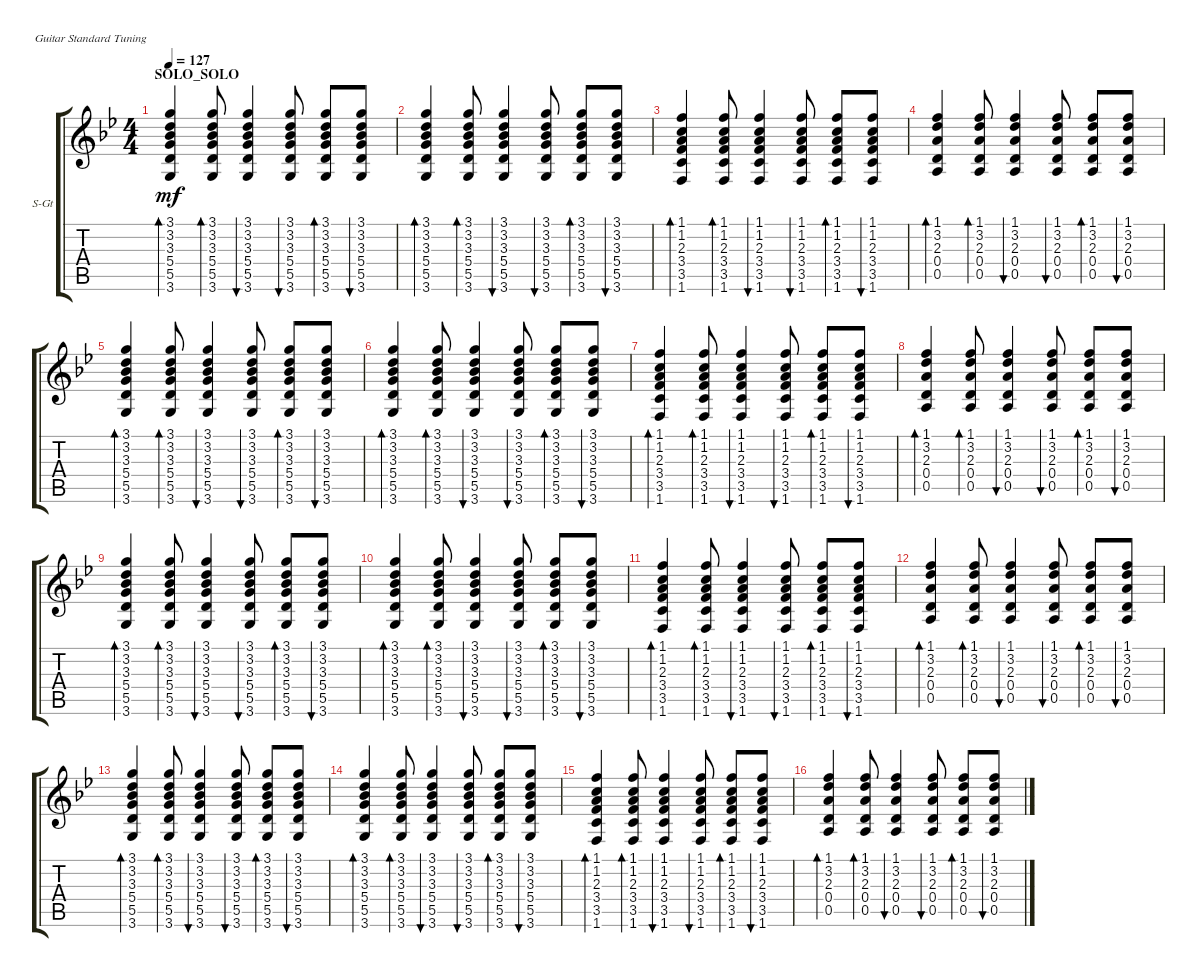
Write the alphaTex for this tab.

\defaultSystemsLayout 4
\bracketExtendMode groupsimilarinstruments
\firstSystemTrackNameOrientation horizontal
\otherSystemsTrackNameOrientation horizontal
\track ("Steel Guitar" "S-Gt") {instrument acousticguitarsteel}
\staff {score tabs}
\tuning (E4 B3 G3 D3 A2 E2)
\ts (4 4)
\section ("" "SOLO_SOLO")
\tempo 127
\clef g2
\ks gminor
(3.6 5.5 5.4 3.3 3.2 3.1).4{bd 30 dy mf} (3.6 5.5 5.4 3.3 3.2 3.1).8{bd 30} (3.6 5.5 5.4 3.3 3.2 3.1).4{bu 30} (3.6 5.5 5.4 3.3 3.2 3.1).8{bu 30} (3.6 5.5 5.4 3.3 3.2 3.1).8{bd 30} (3.6 5.5 5.4 3.3 3.2 3.1).8{bu 30} |
(3.6 5.5 5.4 3.3 3.2 3.1).4{bd 30} (3.6 5.5 5.4 3.3 3.2 3.1).8{bd 30} (3.6 5.5 5.4 3.3 3.2 3.1).4{bu 30} (3.6 5.5 5.4 3.3 3.2 3.1).8{bu 30} (3.6 5.5 5.4 3.3 3.2 3.1).8{bd 30} (3.6 5.5 5.4 3.3 3.2 3.1).8{bu 30} |
(1.6 3.5 3.4 2.3 1.2 1.1).4{bd 30} (1.6 3.5 3.4 2.3 1.2 1.1).8{bd 30} (1.6 3.5 3.4 2.3 1.2 1.1).4{bu 30} (1.6 3.5 3.4 2.3 1.2 1.1).8{bu 30} (1.6 3.5 3.4 2.3 1.2 1.1).8{bd 30} (1.6 3.5 3.4 2.3 1.2 1.1).8{bu 30} |
(0.5 0.4 2.3 3.2 1.1).4{bd 30} (0.5 0.4 2.3 3.2 1.1).8{bd 30} (0.5 0.4 2.3 3.2 1.1).4{bu 30} (0.5 0.4 2.3 3.2 1.1).8{bu 30} (0.5 0.4 2.3 3.2 1.1).8{bd 30} (0.5 0.4 2.3 3.2 1.1).8{bu 30} |
(3.6 5.5 5.4 3.3 3.2 3.1).4{bd 30} (3.6 5.5 5.4 3.3 3.2 3.1).8{bd 30} (3.6 5.5 5.4 3.3 3.2 3.1).4{bu 30} (3.6 5.5 5.4 3.3 3.2 3.1).8{bu 30} (3.6 5.5 5.4 3.3 3.2 3.1).8{bd 30} (3.6 5.5 5.4 3.3 3.2 3.1).8{bu 30} |
(3.6 5.5 5.4 3.3 3.2 3.1).4{bd 30} (3.6 5.5 5.4 3.3 3.2 3.1).8{bd 30} (3.6 5.5 5.4 3.3 3.2 3.1).4{bu 30} (3.6 5.5 5.4 3.3 3.2 3.1).8{bu 30} (3.6 5.5 5.4 3.3 3.2 3.1).8{bd 30} (3.6 5.5 5.4 3.3 3.2 3.1).8{bu 30} |
(1.6 3.5 3.4 2.3 1.2 1.1).4{bd 30} (1.6 3.5 3.4 2.3 1.2 1.1).8{bd 30} (1.6 3.5 3.4 2.3 1.2 1.1).4{bu 30} (1.6 3.5 3.4 2.3 1.2 1.1).8{bu 30} (1.6 3.5 3.4 2.3 1.2 1.1).8{bd 30} (1.6 3.5 3.4 2.3 1.2 1.1).8{bu 30} |
(0.5 0.4 2.3 3.2 1.1).4{bd 30} (0.5 0.4 2.3 3.2 1.1).8{bd 30} (0.5 0.4 2.3 3.2 1.1).4{bu 30} (0.5 0.4 2.3 3.2 1.1).8{bu 30} (0.5 0.4 2.3 3.2 1.1).8{bd 30} (0.5 0.4 2.3 3.2 1.1).8{bu 30} |
(3.6 5.5 5.4 3.3 3.2 3.1).4{bd 30} (3.6 5.5 5.4 3.3 3.2 3.1).8{bd 30} (3.6 5.5 5.4 3.3 3.2 3.1).4{bu 30} (3.6 5.5 5.4 3.3 3.2 3.1).8{bu 30} (3.6 5.5 5.4 3.3 3.2 3.1).8{bd 30} (3.6 5.5 5.4 3.3 3.2 3.1).8{bu 30} |
(3.6 5.5 5.4 3.3 3.2 3.1).4{bd 30} (3.6 5.5 5.4 3.3 3.2 3.1).8{bd 30} (3.6 5.5 5.4 3.3 3.2 3.1).4{bu 30} (3.6 5.5 5.4 3.3 3.2 3.1).8{bu 30} (3.6 5.5 5.4 3.3 3.2 3.1).8{bd 30} (3.6 5.5 5.4 3.3 3.2 3.1).8{bu 30} |
(1.6 3.5 3.4 2.3 1.2 1.1).4{bd 30} (1.6 3.5 3.4 2.3 1.2 1.1).8{bd 30} (1.6 3.5 3.4 2.3 1.2 1.1).4{bu 30} (1.6 3.5 3.4 2.3 1.2 1.1).8{bu 30} (1.6 3.5 3.4 2.3 1.2 1.1).8{bd 30} (1.6 3.5 3.4 2.3 1.2 1.1).8{bu 30} |
(0.5 0.4 2.3 3.2 1.1).4{bd 30} (0.5 0.4 2.3 3.2 1.1).8{bd 30} (0.5 0.4 2.3 3.2 1.1).4{bu 30} (0.5 0.4 2.3 3.2 1.1).8{bu 30} (0.5 0.4 2.3 3.2 1.1).8{bd 30} (0.5 0.4 2.3 3.2 1.1).8{bu 30} |
(3.6 5.5 5.4 3.3 3.2 3.1).4{bd 30} (3.6 5.5 5.4 3.3 3.2 3.1).8{bd 30} (3.6 5.5 5.4 3.3 3.2 3.1).4{bu 30} (3.6 5.5 5.4 3.3 3.2 3.1).8{bu 30} (3.6 5.5 5.4 3.3 3.2 3.1).8{bd 30} (3.6 5.5 5.4 3.3 3.2 3.1).8{bu 30} |
(3.6 5.5 5.4 3.3 3.2 3.1).4{bd 30} (3.6 5.5 5.4 3.3 3.2 3.1).8{bd 30} (3.6 5.5 5.4 3.3 3.2 3.1).4{bu 30} (3.6 5.5 5.4 3.3 3.2 3.1).8{bu 30} (3.6 5.5 5.4 3.3 3.2 3.1).8{bd 30} (3.6 5.5 5.4 3.3 3.2 3.1).8{bu 30} |
(1.6 3.5 3.4 2.3 1.2 1.1).4{bd 30} (1.6 3.5 3.4 2.3 1.2 1.1).8{bd 30} (1.6 3.5 3.4 2.3 1.2 1.1).4{bu 30} (1.6 3.5 3.4 2.3 1.2 1.1).8{bu 30} (1.6 3.5 3.4 2.3 1.2 1.1).8{bd 30} (1.6 3.5 3.4 2.3 1.2 1.1).8{bu 30} |
(0.5 0.4 2.3 3.2 1.1).4{bd 30} (0.5 0.4 2.3 3.2 1.1).8{bd 30} (0.5 0.4 2.3 3.2 1.1).4{bu 30} (0.5 0.4 2.3 3.2 1.1).8{bu 30} (0.5 0.4 2.3 3.2 1.1).8{bd 30} (0.5 0.4 2.3 3.2 1.1).8{bu 30}
